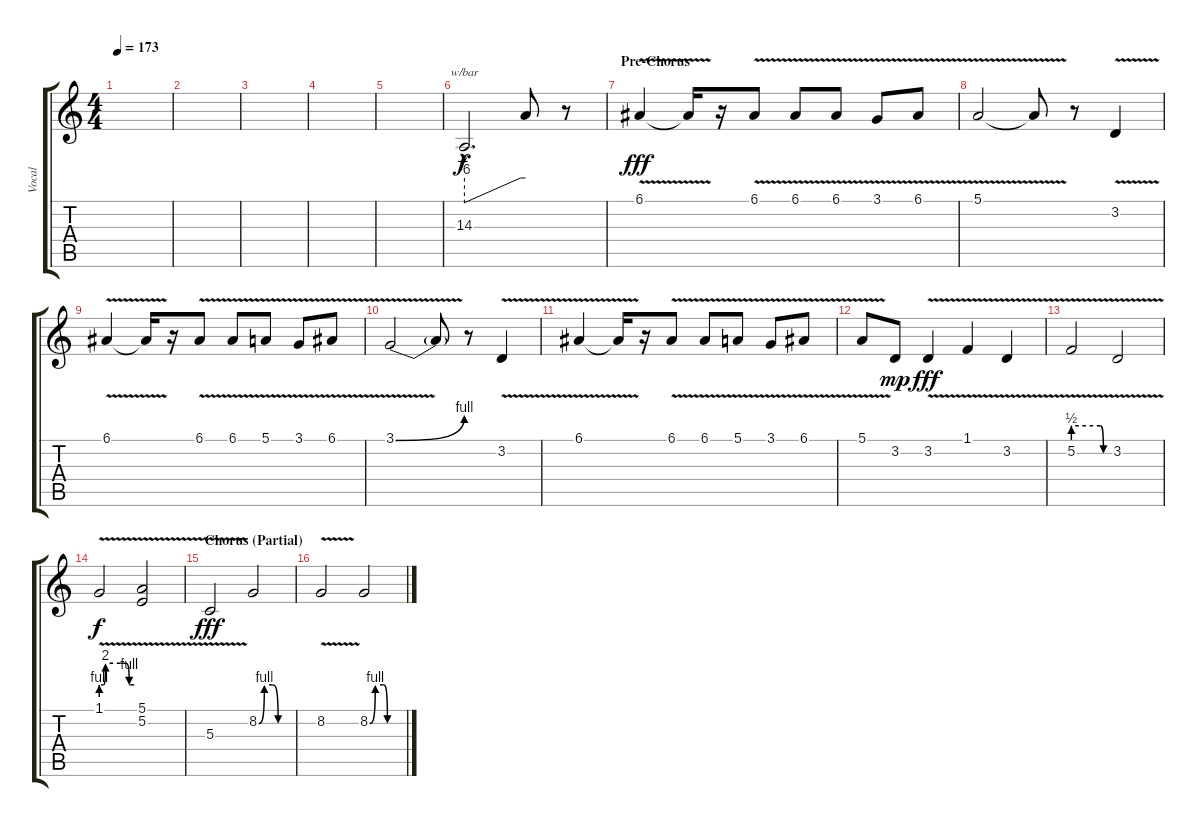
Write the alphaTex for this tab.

\track ("Vocal" "Vocal") {instrument violin}
\staff {score tabs}
\tuning (E4 B3 G3 D3 A2 E2) {hide}
\ts (4 4)
\tempo 173
\clef g2
\ks c
|
|
|
|
|
14.3{hac}.2{d tbe (custom default 0 -24 55 0 60 0) dy f} 14.3{t}.8 r.8 |
\section ("" "Pre-Chorus")
6.1{v}.4{dy fff} 6.1{t}.16 r.16 6.1{v}.8 6.1{v}.8 6.1{v}.8 3.1{v}.8 6.1{v}.8 |
5.1{v}.2 5.1{t}.8 r.8 3.2{v}.4 |
6.1{v}.4 6.1{t}.16 r.16 6.1{v}.8 6.1{v}.8 5.1{v}.8 3.1{v}.8 6.1{v}.8 |
3.1{be (bend 0 0 60 4) v}.2 3.1{t}.8 r.8 3.2{v}.4 |
6.1{v}.4 6.1{t}.16 r.16 6.1{v}.8 6.1{v}.8 5.1{v}.8 3.1{v}.8 6.1{v}.8 |
5.1{v}.8 3.2.8{dy mp} 3.2{v}.4{dy fff} 1.1{v}.4 3.2{v}.4 |
5.2{be (custom 0 2 45 2 50 0 60 0) v}.2 3.2{v}.2 |
1.1{be (custom 0 4 4 4 8 8 35 8 45 8 51 4 54 4 60 4) v}.2{dy f} (5.1{v} 5.2).2 |
\section ("" "Chorus (Partial)")
5.3{v}.2{dy fff} 8.2{be (custom 0 0 10 4 25 4 35 0 60 0)}.2 |
8.2{v}.2 8.2{be (custom 0 0 10 4 25 4 32 0 60 0)}.2
